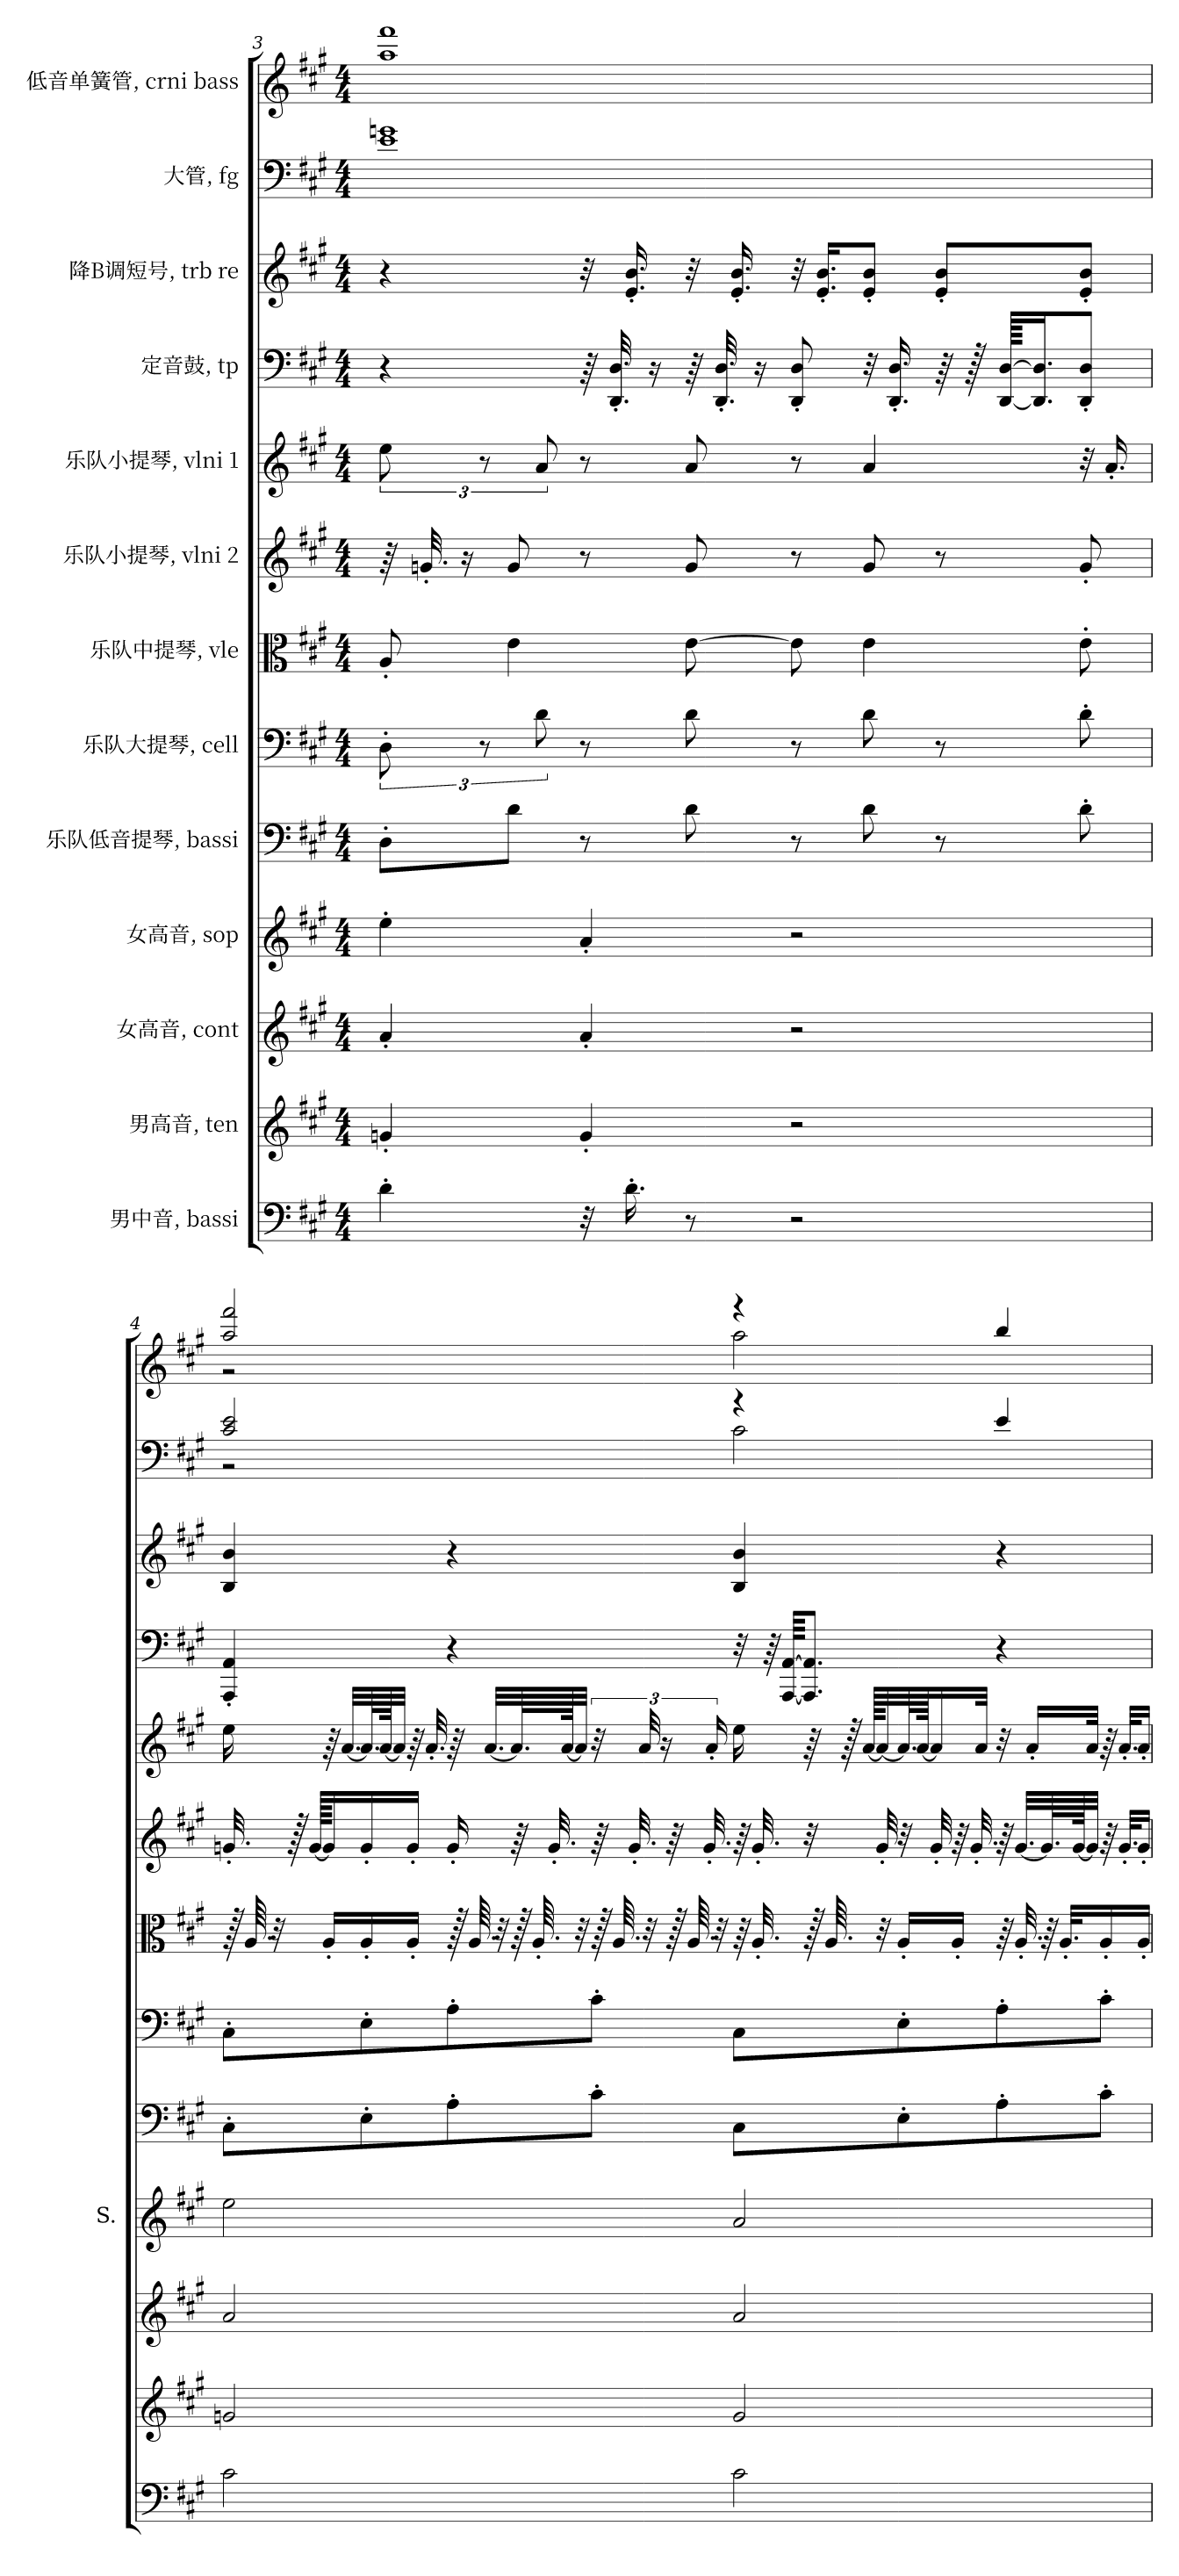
**kern	**kern	**kern	**kern	**kern	**kern	**kern	**kern	**kern	**kern	**kern	**kern	**kern
*part13	*part12	*part11	*part10	*part9	*part8	*part7	*part6	*part5	*part4	*part3	*part2	*part1
*staff13	*staff12	*staff11	*staff10	*staff9	*staff8	*staff7	*staff6	*staff5	*staff4	*staff3	*staff2	*staff1
*I"男中音, bassi	*I"男高音, ten	*I"女高音, cont	*I"女高音, sop	*I"乐队低音提琴, bassi	*I"乐队大提琴, cell	*I"乐队中提琴, vle	*I"乐队小提琴, vlni 2	*I"乐队小提琴, vlni 1	*I"定音鼓, tp	*I"降B调短号, trb re	*I"大管, fg	*I"低音单簧管, crni bass
*	*	*	*I'S.	*	*	*	*	*	*	*	*	*
!!LO:PB:g=z
*clefF4	*clefG2	*clefG2	*clefG2	*clefF4	*clefF4	*clefC3	*clefG2	*clefG2	*clefF4	*clefG2	*clefF4	*clefG2
*	*	*	*	*ITrd7c12	*	*	*	*	*	*ITrd1c2	*	*ITrd1c2
*k[f#c#g#]	*k[f#c#g#]	*k[f#c#g#]	*k[f#c#g#]	*k[f#c#g#]	*k[f#c#g#]	*k[f#c#g#]	*k[f#c#g#]	*k[f#c#g#]	*k[f#c#g#]	*k[f#]	*k[f#c#g#]	*k[f#]
*M4/4	*M4/4	*M4/4	*M4/4	*M4/4	*M4/4	*M4/4	*M4/4	*M4/4	*M4/4	*M4/4	*M4/4	*M4/4
=3	=3	=3	=3	=3	=3	=3	=3	=3	=3	=3	=3	=3
4d'\	4gn'/	4a'/	4ee'\	8DD'\L	12D'\	8A'/	64r	12ee\	4r	4r	1e 1gn	1gg 1eee
.	.	.	.	.	.	.	32.gn'/	.	.	.	.	.
.	.	.	.	.	.	.	16r	.	.	.	.	.
.	.	.	.	.	12r	.	.	12r	.	.	.	.
.	.	.	.	8D\J	.	4e\	8g/	.	.	.	.	.
.	.	.	.	.	12d\	.	.	12a/	.	.	.	.
32r	4g'/	4a'/	4a'/	8r	8r	.	8r	8r	64r	32r	.	.
.	.	.	.	.	.	.	.	.	32.DD/' 32.D/'	.	.	.
16.d'\	.	.	.	.	.	.	.	.	.	16.d/' 16.a/'	.	.
.	.	.	.	.	.	.	.	.	16r	.	.	.
8r	.	.	.	8D\	8d\	[8e\	8g/	8a/	64r	32r	.	.
.	.	.	.	.	.	.	.	.	32.DD/' 32.D/'	.	.	.
.	.	.	.	.	.	.	.	.	.	16.d/' 16.a/'	.	.
.	.	.	.	.	.	.	.	.	16r	.	.	.
2r	2r	2r	2r	8r	8r	8e\]	8r	8r	8DD/' 8D/'	32r	.	.
.	.	.	.	.	.	.	.	.	.	16.d/' 16.a/'KL	.	.
.	.	.	.	8D\	8d\	4e\	8g/	4a/	32r	8d/' 8a/'J	.	.
.	.	.	.	.	.	.	.	.	16.DD/' 16.D/'	.	.	.
.	.	.	.	8r	8r	.	8r	.	64r	8d/' 8a/'L	.	.
.	.	.	.	.	.	.	.	.	128r	.	.	.
.	.	.	.	.	.	.	.	.	[128DD/ [128D/KKKLL	.	.	.
.	.	.	.	.	.	.	.	.	16.DD/] 16.D/]J	.	.	.
.	.	.	.	8D'\	8d'\	8e'\	8g'/	32r	8DD/' 8D/'J	8d/' 8a/'J	.	.
.	.	.	.	.	.	.	.	16.a'/	.	.	.	.
!!LO:PB:g=z
=4	=4	=4	=4	=4	=4	=4	=4	=4	=4	=4	=4	=4
*	*	*	*	*	*	*	*	*	*	*	*^	*^
2c#\	2gn/	2a/	2ee\	8CC#'\L	8C#'\L	128r	32.gn'/	16ee\	4AAA/' 4AA/'	4A/ 4a/	2c#/ 2e/	2r	2gg/ 2eee/	2r
.	.	.	.	.	.	64.A/	.	.	.	.	.	.	.	.
.	.	.	.	.	.	32r	.	.	.	.	.	.	.	.
.	.	.	.	.	.	.	128r	.	.	.	.	.	.	.
.	.	.	.	.	.	.	[128g/KKKLL	.	.	.	.	.	.	.
.	.	.	.	.	.	16A'/LL	16g/]	64r	.	.	.	.	.	.
.	.	.	.	.	.	.	.	[32.a/LLL	.	.	.	.	.	.
.	.	.	.	8EE'\	8E'\	16A'/	16g'/	64.a/L]	.	.	.	.	.	.
.	.	.	.	.	.	.	.	[128a/JK	.	.	.	.	.	.
.	.	.	.	.	.	.	.	32a/JJJ]	.	.	.	.	.	.
.	.	.	.	.	.	16A'/JJ	16g'/JJ	64r	.	.	.	.	.	.
.	.	.	.	.	.	.	.	32.a'/	.	.	.	.	.	.
.	.	.	.	8AA'\	8A'\	128r	16g'/	64r	4r	4r	.	.	.	.
.	.	.	.	.	.	64.A/	.	.	.	.	.	.	.	.
.	.	.	.	.	.	.	.	[32.a/LLL	.	.	.	.	.	.
.	.	.	.	.	.	32r	.	.	.	.	.	.	.	.
.	.	.	.	.	.	128r	64r	64.a/L]	.	.	.	.	.	.
.	.	.	.	.	.	64.A'/	.	.	.	.	.	.	.	.
.	.	.	.	.	.	.	32.g'/	.	.	.	.	.	.	.
.	.	.	.	.	.	.	.	[128a/JK	.	.	.	.	.	.
.	.	.	.	.	.	32r	.	32a/JJJ]	.	.	.	.	.	.
.	.	.	.	8C#'\J	8c#'\J	128r	64r	48r	.	.	.	.	.	.
.	.	.	.	.	.	64.A/	.	.	.	.	.	.	.	.
.	.	.	.	.	.	.	32.g'/	.	.	.	.	.	.	.
.	.	.	.	.	.	.	.	48a/	.	.	.	.	.	.
.	.	.	.	.	.	32r	.	.	.	.	.	.	.	.
.	.	.	.	.	.	.	.	24r	.	.	.	.	.	.
.	.	.	.	.	.	128r	64r	.	.	.	.	.	.	.
.	.	.	.	.	.	64.A/	.	.	.	.	.	.	.	.
.	.	.	.	.	.	.	32.g'/	.	.	.	.	.	.	.
.	.	.	.	.	.	.	.	24a'/	.	.	.	.	.	.
.	.	.	.	.	.	32r	.	.	.	.	.	.	.	.
2c#\	2g/	2a/	2a/	8CC#\L	8C#\L	64r	64r	16ee\	32r	4A/ 4a/	4r	2c#\	4r	2gg\
.	.	.	.	.	.	32.A'/	32.g'/	.	.	.	.	.	.	.
.	.	.	.	.	.	.	.	.	64r	.	.	.	.	.
.	.	.	.	.	.	.	.	.	[64AAA/ [64AA/KKKL	.	.	.	.	.
.	.	.	.	.	.	128r	32r	64r	8.AAA/] 8.AA/]J	.	.	.	.	.
.	.	.	.	.	.	64.A/	.	.	.	.	.	.	.	.
.	.	.	.	.	.	.	.	128r	.	.	.	.	.	.
.	.	.	.	.	.	.	.	[128a/KKLLL	.	.	.	.	.	.
.	.	.	.	.	.	32r	32g'/	32a/_	.	.	.	.	.	.
.	.	.	.	8EE'\	8E'\	16A'/LL	32r	64.a/L]	.	.	.	.	.	.
.	.	.	.	.	.	.	.	[128a/JJK	.	.	.	.	.	.
.	.	.	.	.	.	.	32g'/	16a/]	.	.	.	.	.	.
.	.	.	.	.	.	16A'/JJ	64r	.	.	.	.	.	.	.
.	.	.	.	.	.	.	32.g'/	.	.	.	.	.	.	.
.	.	.	.	.	.	.	.	32a/JJk	.	.	.	.	.	.
.	.	.	.	8AA'\	8A'\	64r	64r	32r	4r	4r	4e/	.	4aa/	.
.	.	.	.	.	.	32.A'/	[32.g/LLL	.	.	.	.	.	.	.
.	.	.	.	.	.	.	.	16a'/LL	.	.	.	.	.	.
.	.	.	.	.	.	64r	64.g/L]	.	.	.	.	.	.	.
.	.	.	.	.	.	32.A'/KLL	.	.	.	.	.	.	.	.
.	.	.	.	.	.	.	[128g/JK	.	.	.	.	.	.	.
.	.	.	.	.	.	.	32g/JJJ]	32a/JJk	.	.	.	.	.	.
.	.	.	.	8C#'\J	8c#'\J	16A'/	64r	64r	.	.	.	.	.	.
.	.	.	.	.	.	.	32.g'/KLL	32.a'/KLL	.	.	.	.	.	.
.	.	.	.	.	.	16A'/JJ	16g'/JJ	16a'/JJ	.	.	.	.	.	.
*	*	*	*	*	*	*	*	*	*	*	*v	*v	*	*
*	*	*	*	*	*	*	*	*	*	*	*	*v	*v
=	=	=	=	=	=	=	=	=	=	=	=	=
*-	*-	*-	*-	*-	*-	*-	*-	*-	*-	*-	*-	*-
